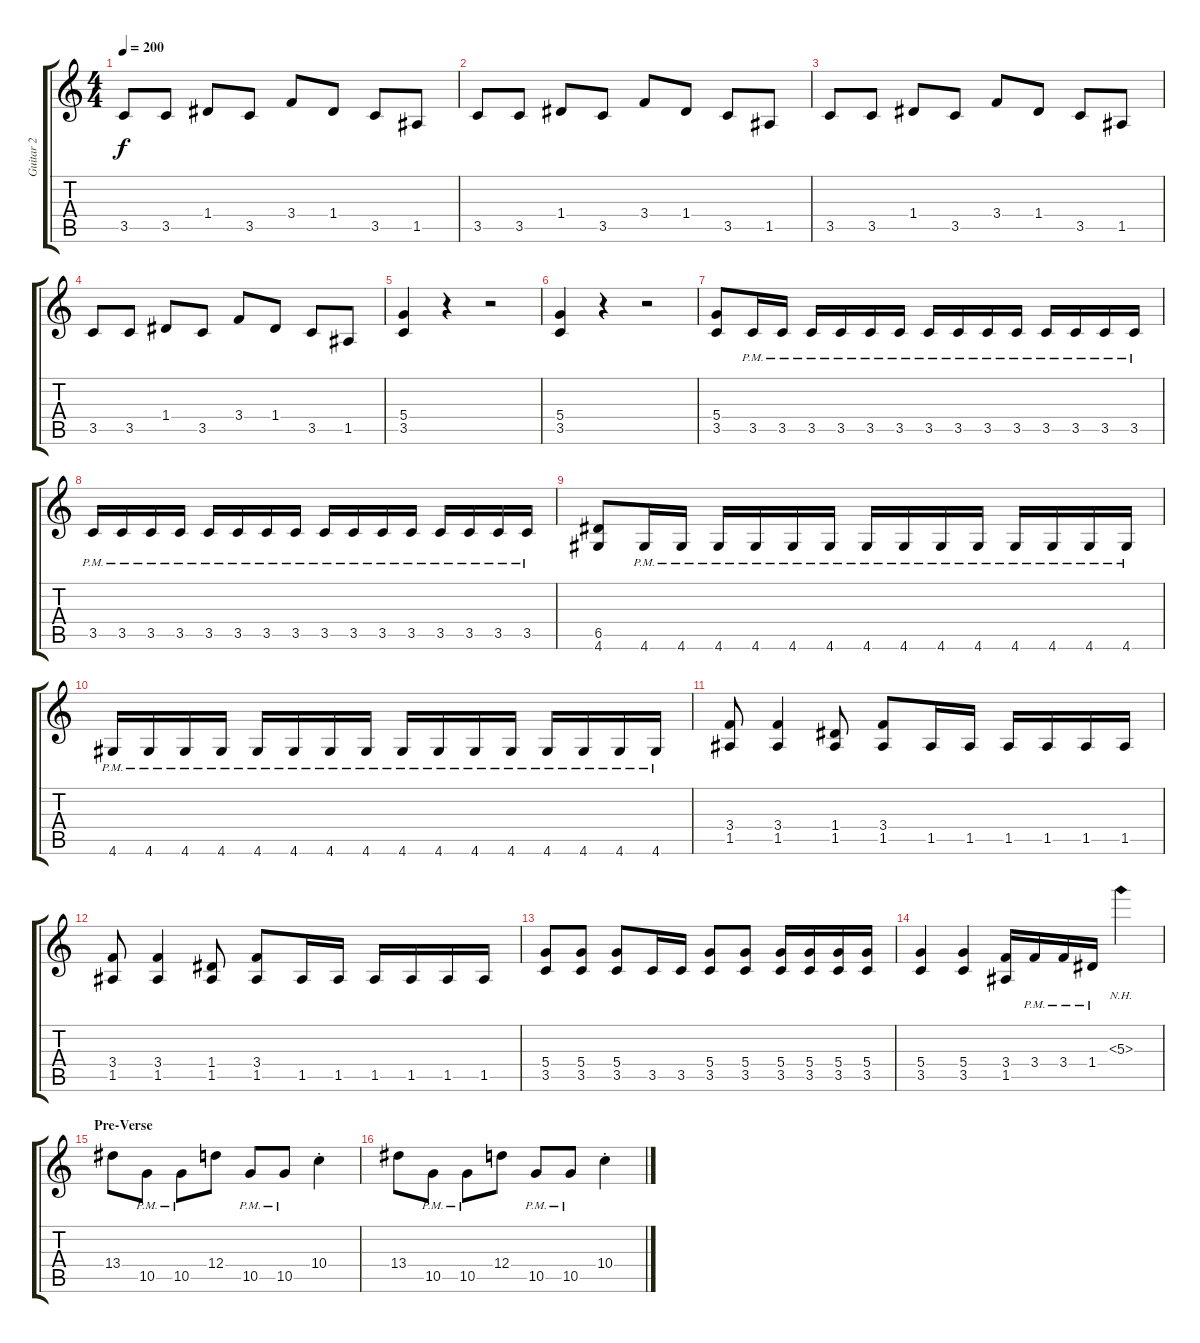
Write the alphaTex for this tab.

\track ("Guitar 2" "Guitar 2") {instrument distortionguitar}
\staff {score tabs}
\tuning (E4 B3 G3 D3 A2 E2) {hide}
\ts (4 4)
\tempo 200
\clef g2
\ks c
3.5.8{dy f} 3.5.8 1.4.8 3.5.8 3.4.8 1.4.8 3.5.8 1.5.8 |
3.5.8 3.5.8 1.4.8 3.5.8 3.4.8 1.4.8 3.5.8 1.5.8 |
3.5.8 3.5.8 1.4.8 3.5.8 3.4.8 1.4.8 3.5.8 1.5.8 |
3.5.8 3.5.8 1.4.8 3.5.8 3.4.8 1.4.8 3.5.8 1.5.8 |
(5.4 3.5).4 r.4 r.2 |
(5.4 3.5).4 r.4 r.2 |
\section ("" "")
(5.4 3.5).8 3.5{pm}.16 3.5{pm}.16 3.5{pm}.16 3.5{pm}.16 3.5{pm}.16 3.5{pm}.16 3.5{pm}.16 3.5{pm}.16 3.5{pm}.16 3.5{pm}.16 3.5{pm}.16 3.5{pm}.16 3.5{pm}.16 3.5{pm}.16 |
3.5{pm}.16 3.5{pm}.16 3.5{pm}.16 3.5{pm}.16 3.5{pm}.16 3.5{pm}.16 3.5{pm}.16 3.5{pm}.16 3.5{pm}.16 3.5{pm}.16 3.5{pm}.16 3.5{pm}.16 3.5{pm}.16 3.5{pm}.16 3.5{pm}.16 3.5{pm}.16 |
(6.5 4.6).8 4.6{pm}.16 4.6{pm}.16 4.6{pm}.16 4.6{pm}.16 4.6{pm}.16 4.6{pm}.16 4.6{pm}.16 4.6{pm}.16 4.6{pm}.16 4.6{pm}.16 4.6{pm}.16 4.6{pm}.16 4.6{pm}.16 4.6{pm}.16 |
4.6{pm}.16 4.6{pm}.16 4.6{pm}.16 4.6{pm}.16 4.6{pm}.16 4.6{pm}.16 4.6{pm}.16 4.6{pm}.16 4.6{pm}.16 4.6{pm}.16 4.6{pm}.16 4.6{pm}.16 4.6{pm}.16 4.6{pm}.16 4.6{pm}.16 4.6{pm}.16 |
(3.4 1.5).8 (3.4 1.5).4 (1.4 1.5).8 (3.4 1.5).8 1.5.16 1.5.16 1.5.16 1.5.16 1.5.16 1.5.16 |
(3.4 1.5).8 (3.4 1.5).4 (1.4 1.5).8 (3.4 1.5).8 1.5.16 1.5.16 1.5.16 1.5.16 1.5.16 1.5.16 |
(5.4 3.5).8 (5.4 3.5).8 (5.4 3.5).8 3.5.16 3.5.16 (5.4 3.5).8 (5.4 3.5).8 (5.4 3.5).16 (5.4 3.5).16 (5.4 3.5).16 (5.4 3.5).16 |
(5.4 3.5).4 (5.4 3.5).4 (3.4 1.5).16 3.4{pm}.16 3.4{pm}.16 1.4{pm}.16 5.3{nh}.4 |
\section ("" "Pre-Verse")
13.4.8 10.5{pm}.8 10.5{pm}.8 12.4.8 10.5{pm}.8 10.5{pm}.8 10.4{st}.4 |
13.4.8 10.5{pm}.8 10.5{pm}.8 12.4.8 10.5{pm}.8 10.5{pm}.8 10.4{st}.4
